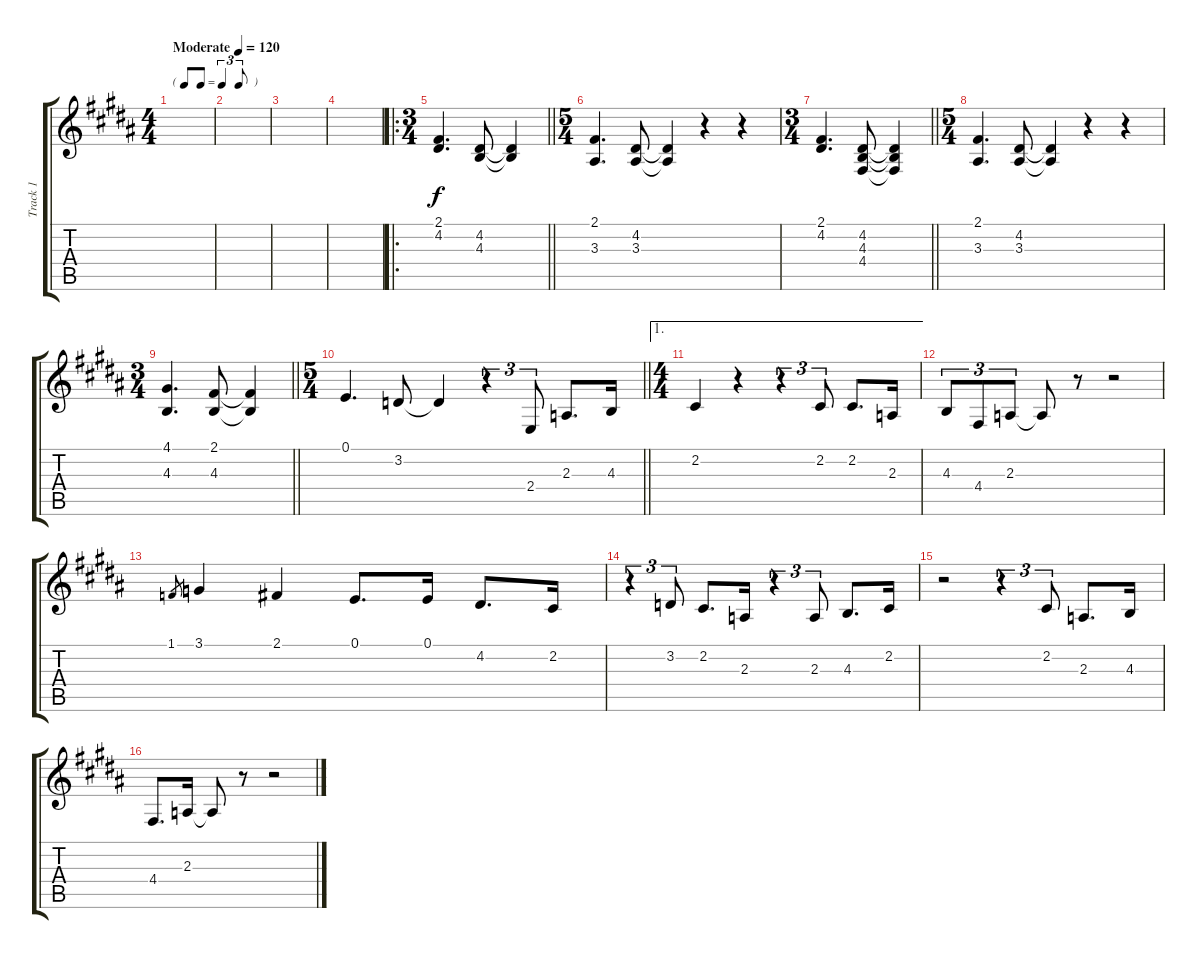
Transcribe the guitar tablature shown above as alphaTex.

\track ("Track 1" "Track 1") {instrument tenorsax}
\staff {score tabs}
\tuning (E4 B3 G3 D3 A2 E2) {hide}
\ts (4 4)
\tf triplet8th
\tempo (120 "Moderate")
\clef g2
\ks b
|
|
|
|
\ro
\ts (3 4)
\barLineRight lightlight
(2.1 4.2).4{d} (4.2 4.3).8 (4.2{t} 4.3{t}).4 |
\ts (5 4)
(2.1 3.3).4{d} (4.2 3.3).8 (4.2{t} 3.3{t}).4 r.4 r.4 |
\ts (3 4)
\barLineRight lightlight
(2.1 4.2).4{d} (4.2 4.3 4.4).8 (4.2{t} 4.3{t} 4.4{t}).4 |
\ts (5 4)
(2.1 3.3).4{d} (4.2 3.3).8 (4.2{t} 3.3{t}).4 r.4 r.4 |
\ts (3 4)
\barLineRight lightlight
(4.1 4.3).4{d} (2.1 4.3).8 (2.1{t} 4.3{t}).4{dy f} |
\ts (5 4)
\barLineRight lightlight
0.1.4{d} 3.2.8 3.2{t}.4 r.4{tu (3 2)} 2.4.8{tu (3 2)} 2.3.8{d} 4.3.16 |
\ae 1
\ts (4 4)
2.2.4 r.4 r.4{tu (3 2)} 2.2.8{tu (3 2)} 2.2.8{d} 2.3.16 |
4.3.8{tu (3 2)} 4.4.8{tu (3 2)} 2.3.8{tu (3 2)} 2.3{t}.8 r.8 r.2 |
1.1.8{gr} 3.1.4 2.1.4 0.1.8{d} 0.1.16 4.2.8{d} 2.2.16 |
r.4{tu (3 2)} 3.2.8{tu (3 2)} 2.2.8{d} 2.3.16 r.4{tu (3 2)} 2.3.8{tu (3 2)} 4.3.8{d} 2.2.16 |
r.2 r.4{tu (3 2)} 2.2.8{tu (3 2)} 2.3.8{d} 4.3.16 |
4.4.8{d} 2.3.16 2.3{t}.8 r.8 r.2
